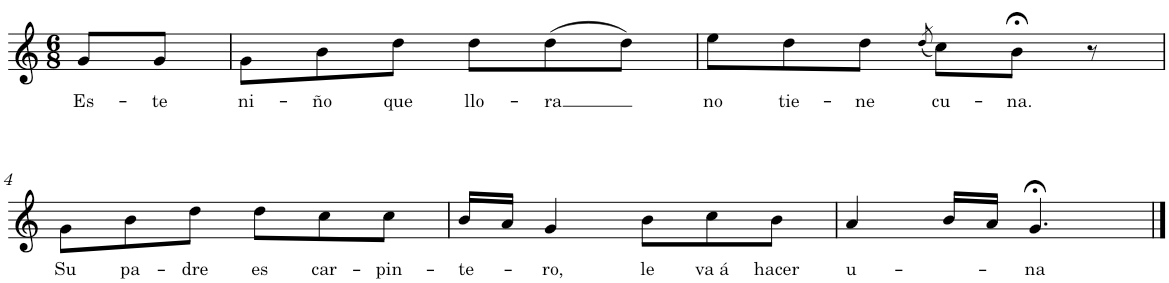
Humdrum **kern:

**kern	**text
*part1	*part1
*staff1	*staff1
*I"Nylon Guitar	*
*clefG2	*
*Trd7c12	*
*k[]	*
*M6/8	*
=1	=1
!	!LO:LY:b
8g/L	Es-
!	!LO:LY:b
8g/J	-te
=2	=2
!	!LO:LY:b
8g\L	ni-
!	!LO:LY:b
8b\	-ño
!	!LO:LY:b
8dd\J	que
!	!LO:LY:b
8dd\L	llo-
!	!LO:LY:b
(8dd\	-ra
8dd\J)	.
=3	=3
!	!LO:LY:b
8ee\L	no
!	!LO:LY:b
8dd\	tie-
!	!LO:LY:b
8dd\J	-ne
(8qdd/	.
!	!LO:LY:b
8cc\L)	cu-
!	!LO:LY:b
8b;<\J	-na.
8r	.
!!LO:LB:g=z
=4	=4
!	!LO:LY:b
8g\L	Su
!	!LO:LY:b
8b\	pa-
!	!LO:LY:b
8dd\J	-dre
!	!LO:LY:b
8dd\L	es
!	!LO:LY:b
8cc\	car-
!	!LO:LY:b
8cc\J	-pin-
=5	=5
!	!LO:LY:b
16b/LL	-te-
16a/JJ	.
!	!LO:LY:b
4g/	-ro,
!	!LO:LY:b
8b\L	le
!	!LO:LY:b
8cc\	va á
!	!LO:LY:b
8b\J	hacer
=6	=6
!	!LO:LY:b
4a/	u-
16b/LL	.
16a/JJ	.
!	!LO:LY:b
4.g;</	-na
==	==
*-	*-
